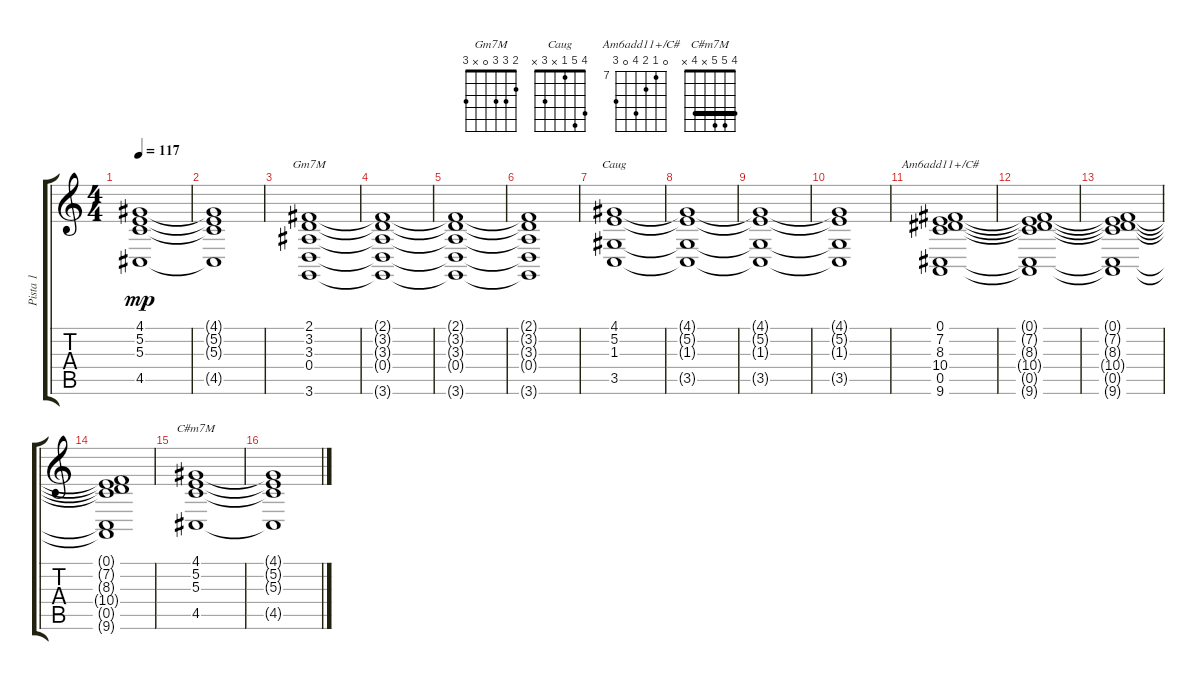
\track ("Pista 1" "Pista 1") {instrument stringensemble2}
\staff {score tabs}
\tuning (E4 B3 G3 D3 A2 E2) {hide}
\chord ("Gm7M" 2 3 3 0 x 3)
\chord ("Caug" 4 5 1 x 3 x)
\chord ("Am6add11+/C#" 0 7 8 10 0 9) {firstfret 7}
\chord ("C#m7M" 4 5 5 x 4 x) {barre 4}
\ts (4 4)
\tempo 117
\clef g2
\ks c
(4.1{t} 5.2{t} 5.3{t} 4.5{t}).1{dy mp} |
(4.1{t} 5.2{t} 5.3{t} 4.5{t}).1 |
(2.1 3.2 3.3 0.4 3.6).1{ch "Gm7M"} |
(2.1{t} 3.2{t} 3.3{t} 0.4{t} 3.6{t}).1 |
(2.1{t} 3.2{t} 3.3{t} 0.4{t} 3.6{t}).1 |
(2.1{t} 3.2{t} 3.3{t} 0.4{t} 3.6{t}).1 |
(4.1 5.2 1.3 3.5).1{ch "Caug"} |
(4.1{t} 5.2{t} 1.3{t} 3.5{t}).1 |
(4.1{t} 5.2{t} 1.3{t} 3.5{t}).1 |
(4.1{t} 5.2{t} 1.3{t} 3.5{t}).1 |
(0.1 7.2 8.3 10.4 0.5 9.6).1{ch "Am6add11+/C#"} |
(0.1{t} 7.2{t} 8.3{t} 10.4{t} 0.5{t} 9.6{t}).1 |
(0.1{t} 7.2{t} 8.3{t} 10.4{t} 0.5{t} 9.6{t}).1 |
(0.1{t} 7.2{t} 8.3{t} 10.4{t} 0.5{t} 9.6{t}).1 |
(4.1 5.2 5.3 4.5).1{ch "C#m7M"} |
(4.1{t} 5.2{t} 5.3{t} 4.5{t}).1
